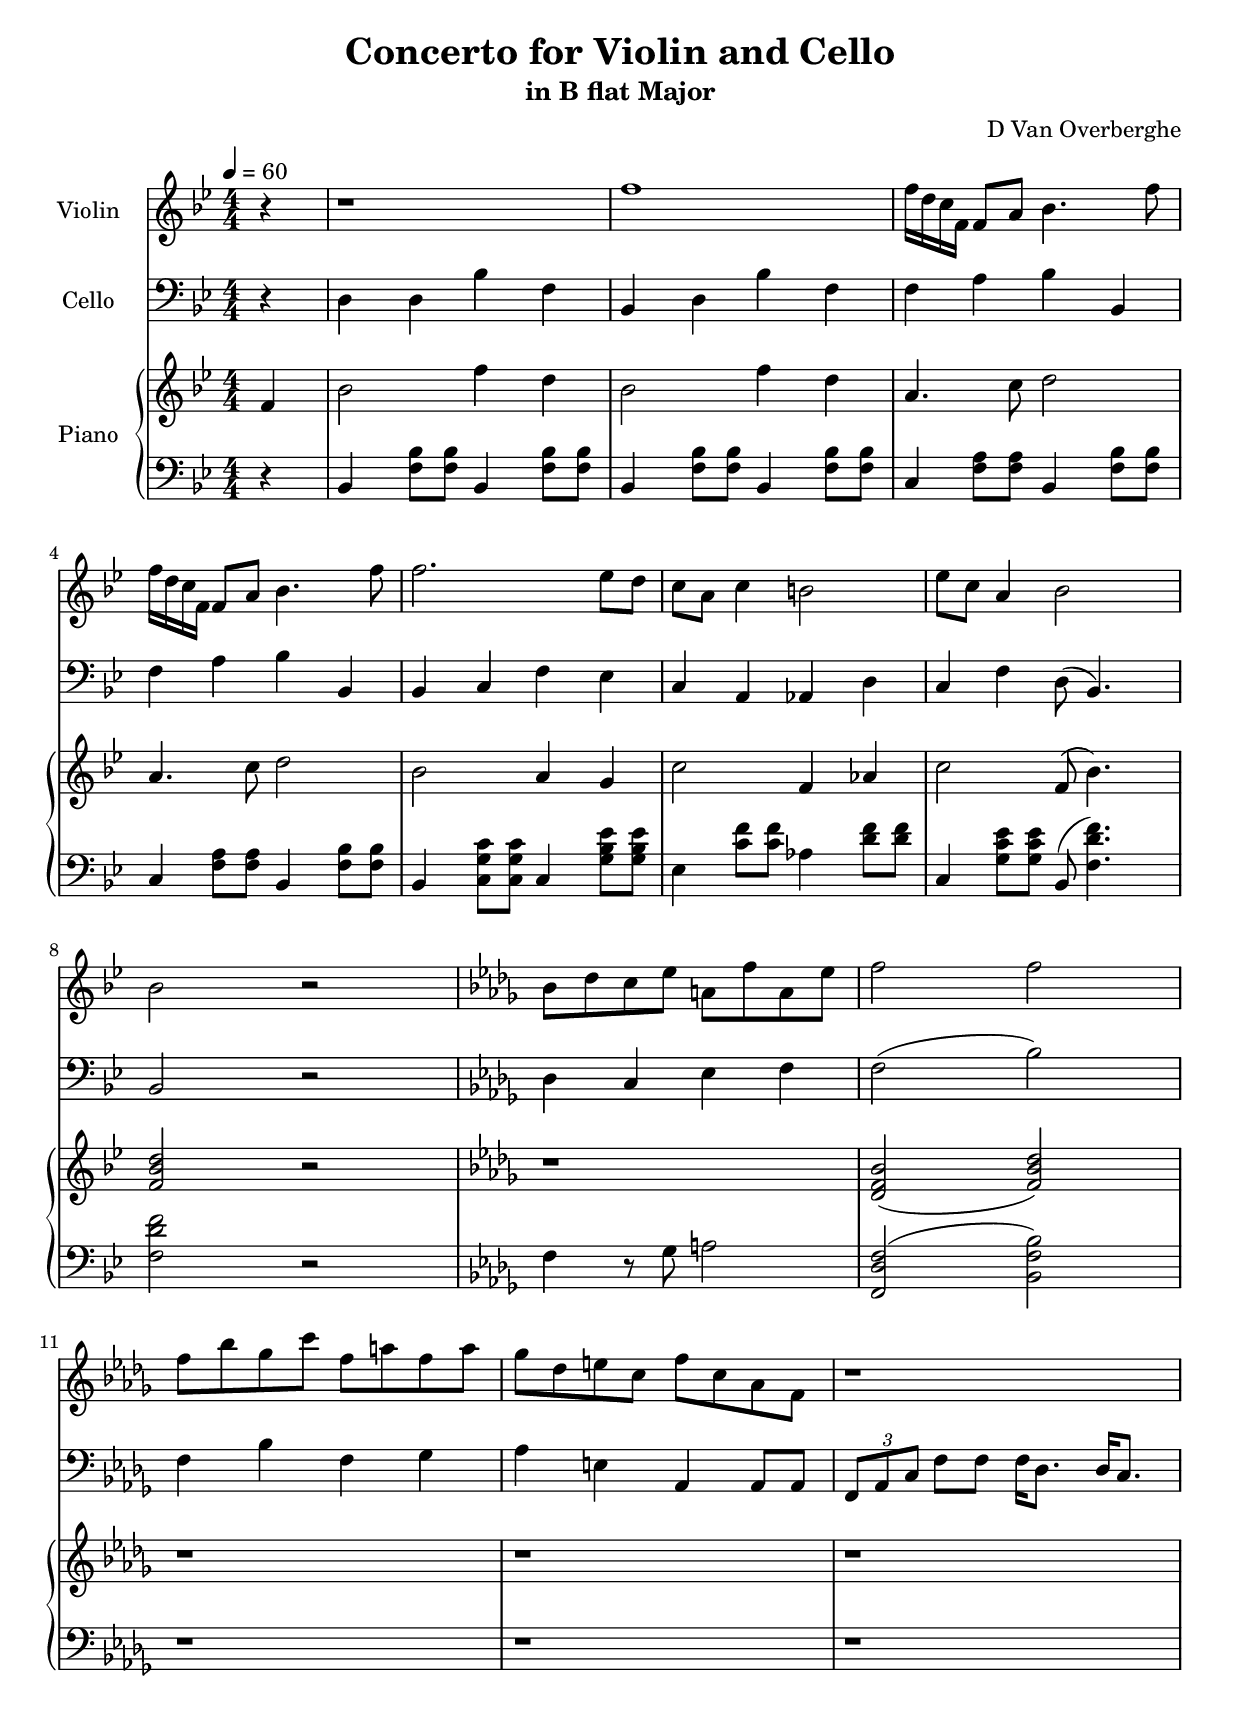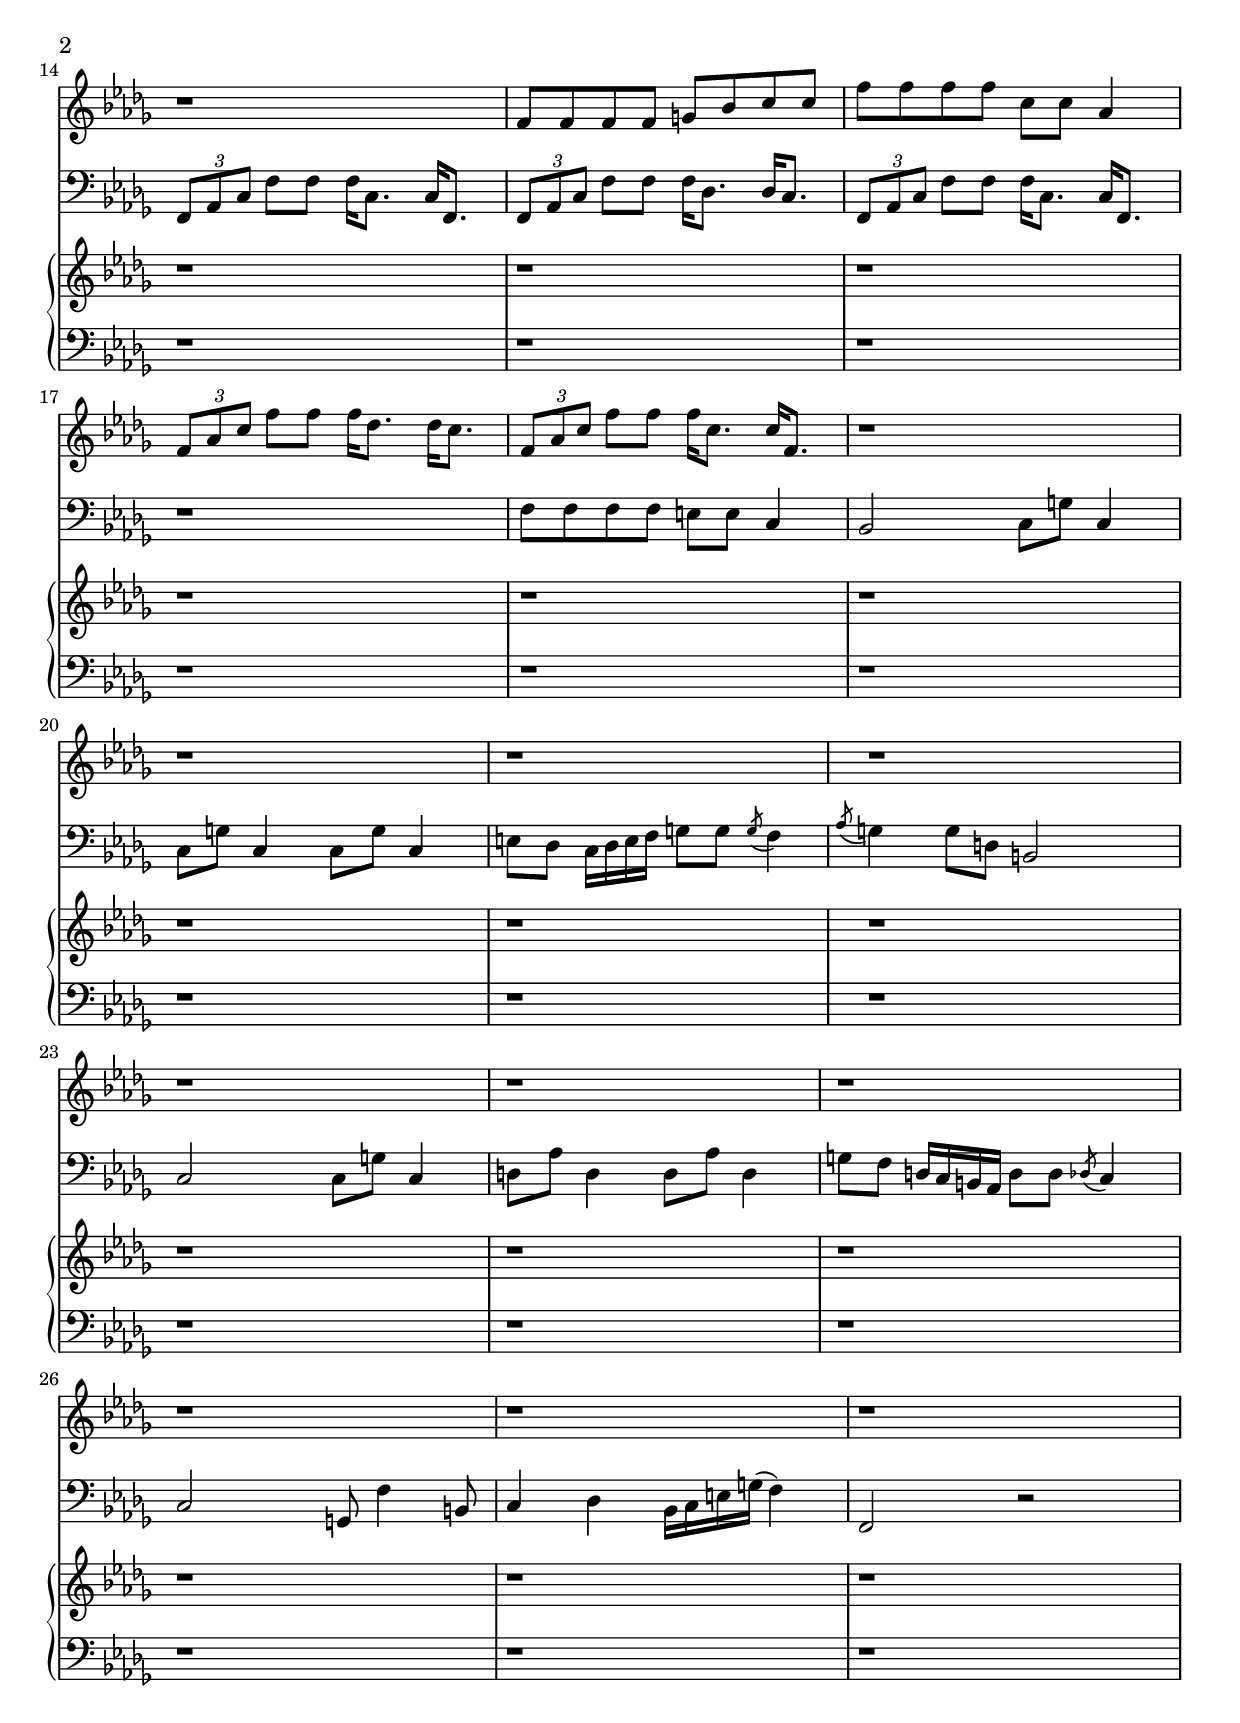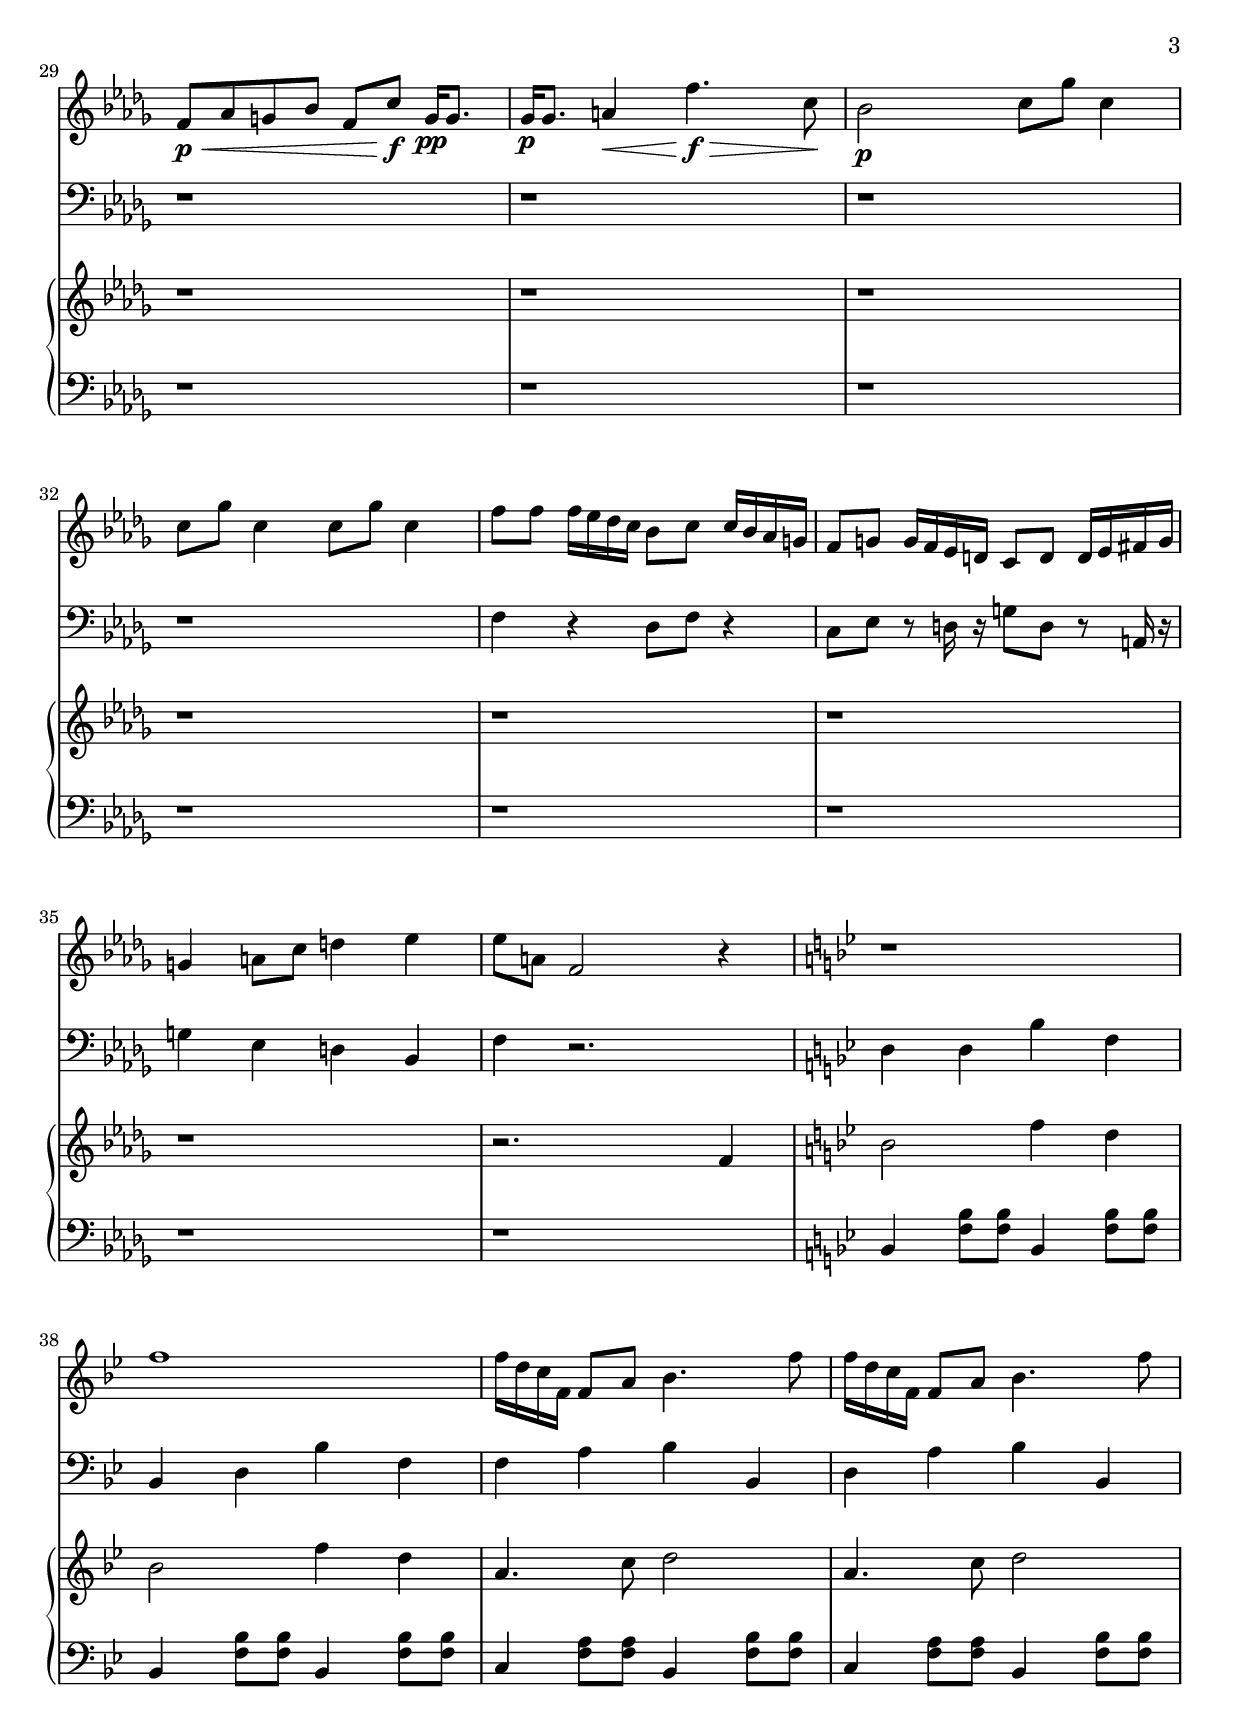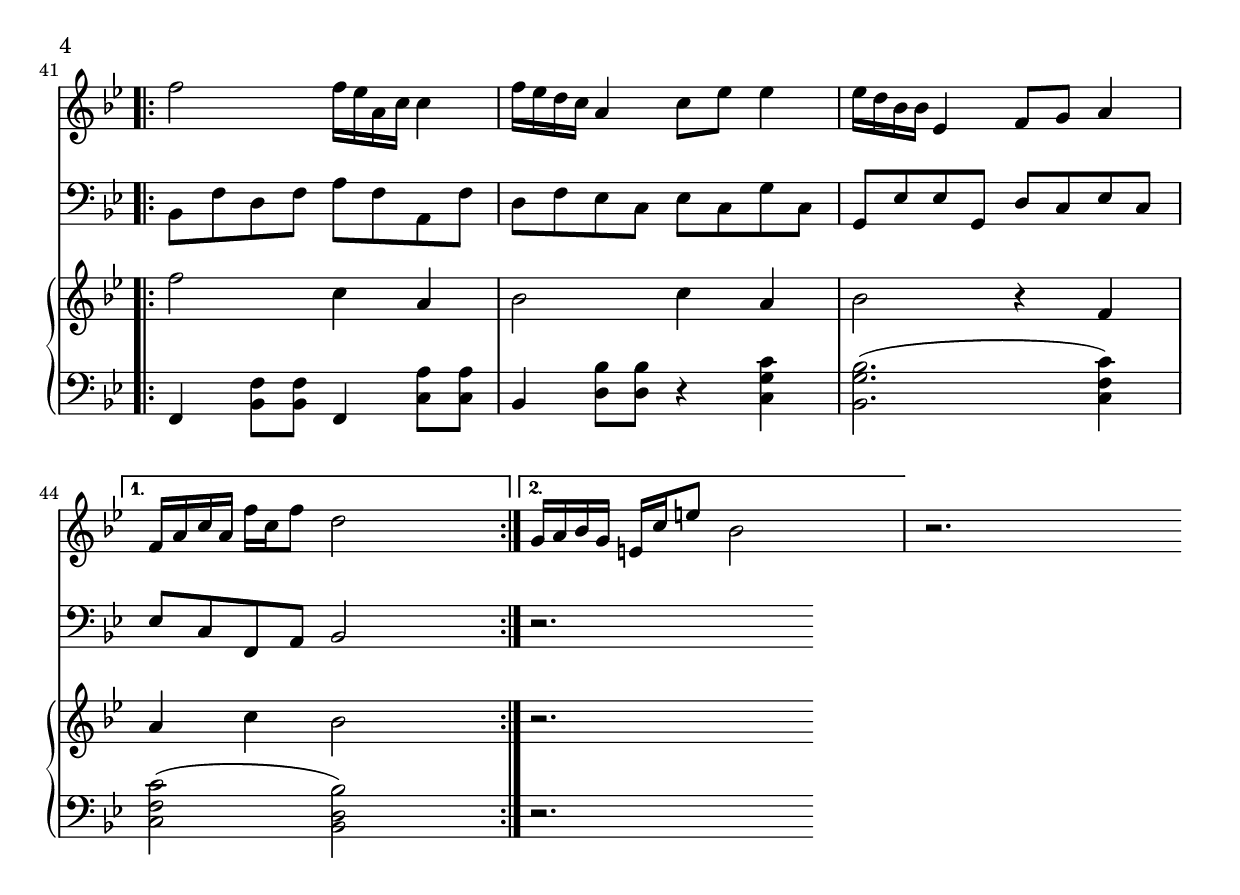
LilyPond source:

\version "2.18.2"
\header {
	title = "Concerto for Violin and Cello"
	subtitle = "in B flat Major"
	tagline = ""
	composer = "D Van Overberghe"
}

violin = \relative c''
{
	\clef treble
	\key bes \major
	\time 4/4 \numericTimeSignature
	\partial 4
	
	 r4 | r1 | f1 | f16 d c f, f8 a bes4. f'8 |
	 f16 d c f, f8 a bes4. f'8 |
	 f2. ees8 d | c a c4 b2 | ees8 c a4 bes2 | bes2 r | \key bes \minor bes8 des c ees a, f' a, ees' |
	 f2 f | f8 bes ges c f, a f a | ges des e c f c aes f | r1 |
	 r1 | f8 f f f g bes c c | f f f f c c aes4 | 
	 \tuplet 3/2 {f8 aes c} f8 f f16 des8. des16 c8. | \tuplet 3/2 {f,8 aes c} f8 f f16 c8. c16 f,8. | r1 | r |
	 r | r | r | r | r |
	 r | r | r | f8\<\p aes g bes f c'\f g16\pp g8. | ges16\p ges8. a4\< f'4.\f\> c8\! |
	 bes2\p c8 ges' c,4 | c8 ges' c,4 c8 ges' c,4 | f8 f f16 ees des c bes8 c c16 bes aes g | f8 g g16 f ees d c8 d d16 ees fis g |
	 g4 a8 c d4 ees | ees8 a, f2 r4 | \key bes \major r1 | f'1 | f16 d c f, f8 a bes4. f'8 |
	 f16 d c f, f8 a bes4. f'8 | \repeat volta 2 { f2 f16 ees a, c c4 | f16 ees d c a4 c8 ees ees4 | ees16 d bes bes ees,4 f8 g a4 | }
	 \alternative { { f16 a c a f' c f8 d2 | } { g,16 a bes g e c' e8 bes2 | } }
	 
	 
	 
	 r2.
}

cello = \relative c
{
	\clef bass
	\key bes \major
	\time 4/4 \numericTimeSignature
	\partial 4
	
	 r4 | d4 d bes' f | bes, d bes' f | f a bes bes, | f' a bes bes, |
	 bes c f ees | c a aes d | c f d8( bes4.) | bes2 r |
	 \key bes \minor des4 c ees f | f2( bes) | f4 bes f ges | aes e aes, aes8 aes | \tuplet 3/2 {f aes c } f8 f f16 des8. des16 c8. |
	 \tuplet 3/2 {f,8 aes c} f8 f f16 c8. c16 f,8. | \tuplet 3/2 {f8 aes c} f8 f f16  des8. des16 c8. | \tuplet 3/2 {f,8 aes c} f8 f f16 c8. c16 f,8. |
	 r1 | f'8 f f f e e c4 | bes2 c8 g' c,4 | c8 g' c,4 c8 g' c,4 |
	 e8 des c16 des e f g8 g \acciaccatura g8 f4 | \acciaccatura aes8 g4 g8 d b2 | c c8 g' c,4 | d8 aes' d,4 d8 aes' d,4 | g8 f d16 c b aes d8 d \acciaccatura des8 c4 |
	 c2 g8 f'4 b,8 | c4 des bes16 c e g( f4) | f,2 r | r1 | r |
	 r | r | f'4 r des8 f r4 | c8 ees r d16 r g8 d r a16 r |
	 g'4 ees d bes | f' r2. | \key bes \major  d4 d bes' f | bes, d bes' f | f a bes bes, |
	 d a' bes bes, |
	 bes8 f' d f a f a, f' | d f ees c ees c g' c, | g ees' ees g, d' c ees c |
	 ees c f, a bes2 |
	
	
	 r2.
}

upper = \relative c''
{
	\clef treble
	\key bes \major
	\time 4/4 \numericTimeSignature
	\tempo 4 = 60
	\partial 4
	
	 f,4 | bes2 f'4 d4 | bes2 f'4 d | a4. c8 d2 | a4. c8 d2 |
	 bes2 a4 g | c2 f,4 aes | c2 f,8( bes4.) | <f bes d>2 r | \key bes \minor r1 |
	 <des f bes>2( <f bes des>) | r1 | r | r | r | r | r | r | r | r | r | r | r | r |
	 r | r | r | r | r | r | r | r | r | r | r |
	 r | r2. f4 | \key bes \major bes2 f'4 d4 | bes2 f'4 d a4. c8 d2 |
	 a4. c8 d2 | \repeat volta 2 { f2 c4 a | bes2 c4 a | bes2 r4 f | }
	 \alternative { { a4 c4 bes2 | } {  } }
	
	
	r2. 
}

lower = \relative c
{
	\clef bass
	\key bes \major
	\time 4/4 \numericTimeSignature
	\partial 4
	
	 r4 | bes4 <f' bes>8 <f bes>8 bes,4 <f' bes>8 <f bes>8 | bes,4 <f' bes>8 <f bes>8 bes,4 <f' bes>8 <f bes>8 | c4 <f a>8 <f a>8 bes,4 <f' bes>8 <f bes>8 |
	 c4 <f a>8 <f a>8 bes,4 <f' bes>8 <f bes>8 |
	 bes,4 <c g' c>8 <c g' c> c4 <g' bes ees>8 <g bes ees>8 | ees4 <c' f>8 <c f>8 aes4 <d f>8 <d f> | c,4 <g' c ees>8 <g c ees> bes,8( <f' d' f>4.) | <f d' f>2 r | \key bes \minor f4 r8 ges a2 |
	 <f, des' f>2( <bes f' bes>) | r1 | r | r | r | r | r | r | r | r | r | r | r | r |
	 r | r | r | r | r | r | r | r | r | r | r | r | r |
	 \key bes \major bes4 <f' bes>8 <f bes>8 bes,4 <f' bes>8 <f bes>8 | bes,4 <f' bes>8 <f bes> bes,4 <f' bes>8 <f bes> | c4 <f a>8 <f a> bes,4 <f' bes>8 <f bes> |
	 c4 <f a>8 <f a> bes,4 <f' bes>8 <f bes>8 | \repeat volta 2 { f,4 <bes f'>8 <bes f'> f4 <c' a'>8 <c a'> | bes4 <d bes'>8 <d bes'> r4 <c g' c>4 | <bes g' bes>2.( <c f c'>4) | }
	 \alternative { { <c f c'>2( <bes d bes'>) | } {  } }
	
	
	
	r2. 
}

\score
{
	<<
		\set Score.proportionalNotationDuration = #(ly:make-moment 1/12)
		\new Staff = "violin" \with {
		instrumentName = #"Violin"
		midiInstrument = "violin"
		}
		\violin
		
		\new Staff = "cello" \with {
		instrumentName = #"Cello"
		midiInstrument = "cello"
		}
		\cello
		\new PianoStaff \with {
		instrumentName = #"Piano"
		}
		<<
		\new Staff = "upper" \upper
		\new Staff = "lower" \lower
		>>
	>>
	\layout {
	}
	\midi { }
}

\paper
{
	top-margin = 10
}